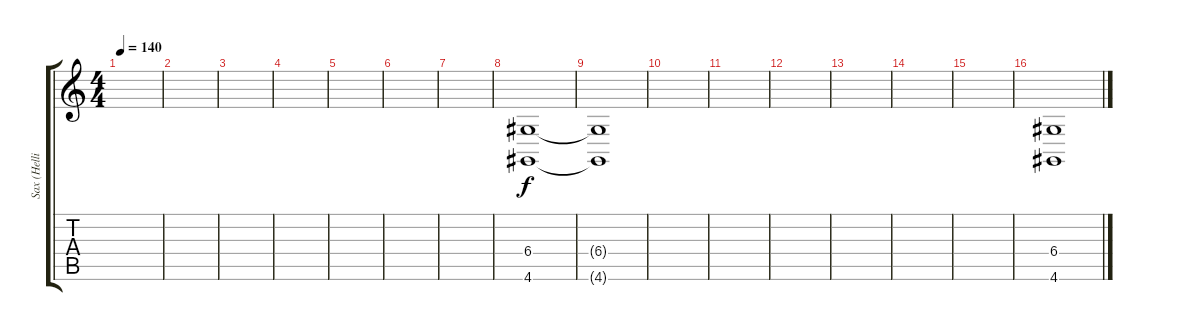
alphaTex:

\track ("Sax (Helliwell)" "Sax (Helli") {instrument altosax}
\staff {score tabs}
\tuning (E4 B3 G3 D3 A2 E2) {hide}
\ts (4 4)
\tempo 140
\clef g2
\ks c
|
|
|
|
|
|
|
(6.4 4.6).1{volume 12 instrument brasssection} |
(6.4{t} 4.6{t}).1 |
|
|
|
|
|
|
(6.4 4.6).1{volume 12 instrument brasssection}
